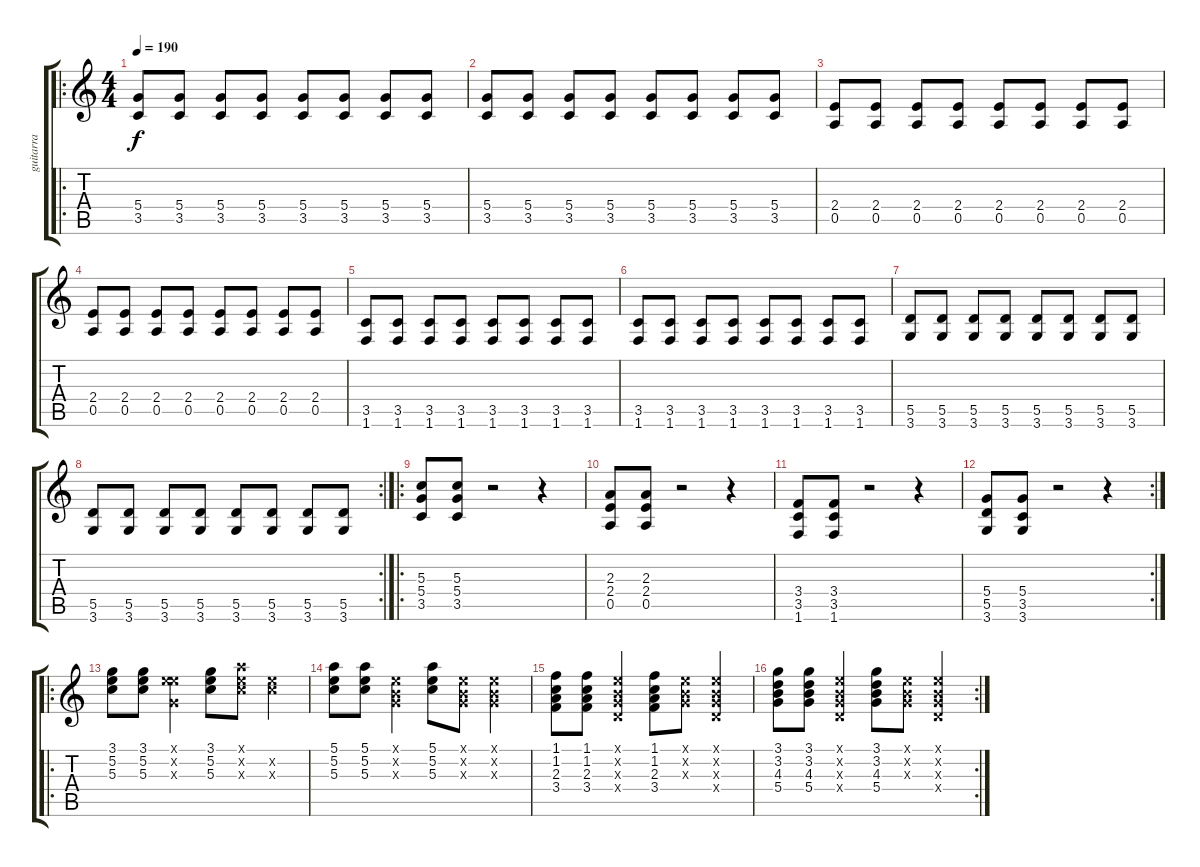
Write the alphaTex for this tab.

\track ("guitarra" "guitarra") {instrument distortionguitar}
\staff {score tabs}
\tuning (E4 B3 G3 D3 A2 E2) {hide}
\ro
\ts (4 4)
\tempo 190
\clef g2
\ks c
(5.4 3.5).8{dy f} (5.4 3.5).8 (5.4 3.5).8 (5.4 3.5).8 (5.4 3.5).8 (5.4 3.5).8 (5.4 3.5).8 (5.4 3.5).8 |
(5.4 3.5).8 (5.4 3.5).8 (5.4 3.5).8 (5.4 3.5).8 (5.4 3.5).8 (5.4 3.5).8 (5.4 3.5).8 (5.4 3.5).8 |
(2.4 0.5).8 (2.4 0.5).8 (2.4 0.5).8 (2.4 0.5).8 (2.4 0.5).8 (2.4 0.5).8 (2.4 0.5).8 (2.4 0.5).8 |
(2.4 0.5).8 (2.4 0.5).8 (2.4 0.5).8 (2.4 0.5).8 (2.4 0.5).8 (2.4 0.5).8 (2.4 0.5).8 (2.4 0.5).8 |
(3.5 1.6).8 (3.5 1.6).8 (3.5 1.6).8 (3.5 1.6).8 (3.5 1.6).8 (3.5 1.6).8 (3.5 1.6).8 (3.5 1.6).8 |
(3.5 1.6).8 (3.5 1.6).8 (3.5 1.6).8 (3.5 1.6).8 (3.5 1.6).8 (3.5 1.6).8 (3.5 1.6).8 (3.5 1.6).8 |
(5.5 3.6).8 (5.5 3.6).8 (5.5 3.6).8 (5.5 3.6).8 (5.5 3.6).8 (5.5 3.6).8 (5.5 3.6).8 (5.5 3.6).8 |
\rc 2
(5.5 3.6).8 (5.5 3.6).8 (5.5 3.6).8 (5.5 3.6).8 (5.5 3.6).8 (5.5 3.6).8 (5.5 3.6).8 (5.5 3.6).8 |
\ro
(5.3 5.4 3.5).8 (5.3 5.4 3.5).8 r.2 r.4 |
(2.3 2.4 0.5).8 (2.3 2.4 0.5).8 r.2 r.4 |
(3.4 3.5 1.6).8 (3.4 3.5 1.6).8 r.2 r.4 |
\rc 2
(5.4 5.5 3.6).8 (5.4 3.5 3.6).8 r.2 r.4 |
\ro
(3.1 5.2 5.3).8 (3.1 5.2 5.3).8 (0.1{x} 5.2{x} 0.3{x}).4 (3.1 5.2 5.3).8 (5.1{x} 5.2{x} 5.3{x}).8 (5.2{x} 5.3{x}).4 |
(5.1 5.2 5.3).8 (5.1 5.2 5.3).8 (0.1{x} 0.2{x} 0.3{x}).4 (5.1 5.2 5.3).8 (0.1{x} 0.2{x} 0.3{x}).8 (0.1{x} 0.2{x} 0.3{x}).4 |
(1.1 1.2 2.3 3.4).8 (1.1 1.2 2.3 3.4).8 (0.1{x} 0.2{x} 0.3{x} 0.4{x}).4 (1.1 1.2 2.3 3.4).8 (0.1{x} 0.2{x} 0.3{x}).8 (0.1{x} 0.2{x} 0.3{x} 0.4{x}).4 |
\rc 2
(3.1 3.2 4.3 5.4).8 (3.1 3.2 4.3 5.4).8 (0.1{x} 0.2{x} 0.3{x} 0.4{x}).4 (3.1 3.2 4.3 5.4).8 (0.1{x} 0.2{x} 0.3{x}).8 (0.1{x} 0.2{x} 0.3{x} 0.4{x}).4
